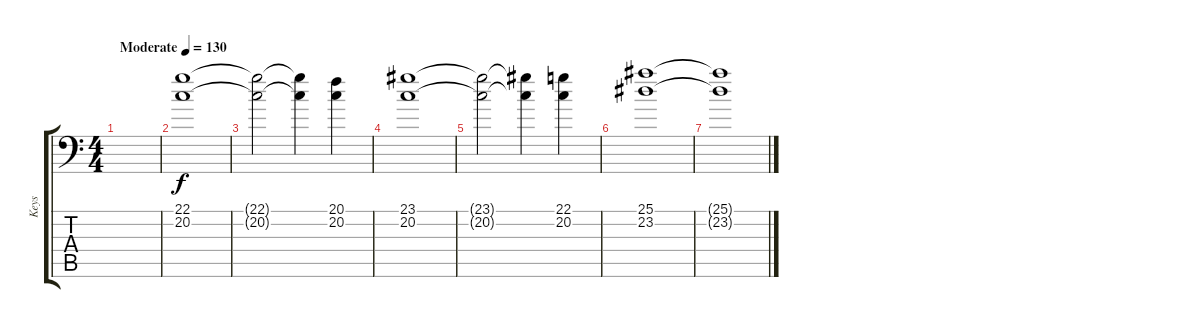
\track ("Keys" "Keys") {instrument stringensemble1}
\staff {score tabs}
\tuning (A3 E3 C3 G2 D2 G1) {hide}
\ts (4 4)
\tempo (130 "Moderate")
\clef f4
\ks c
|
(22.1 20.2).1{instrument stringensemble1} |
(22.1{t} 20.2{t}).2 (22.1{t} 20.2{t}).4 (20.1 20.2).4 |
(23.1 20.2).1 |
(23.1{t} 20.2{t}).2 (23.1{t} 20.2{t}).4 (22.1 20.2).4 |
(25.1 23.2).1 |
(25.1{t} 23.2{t}).1
